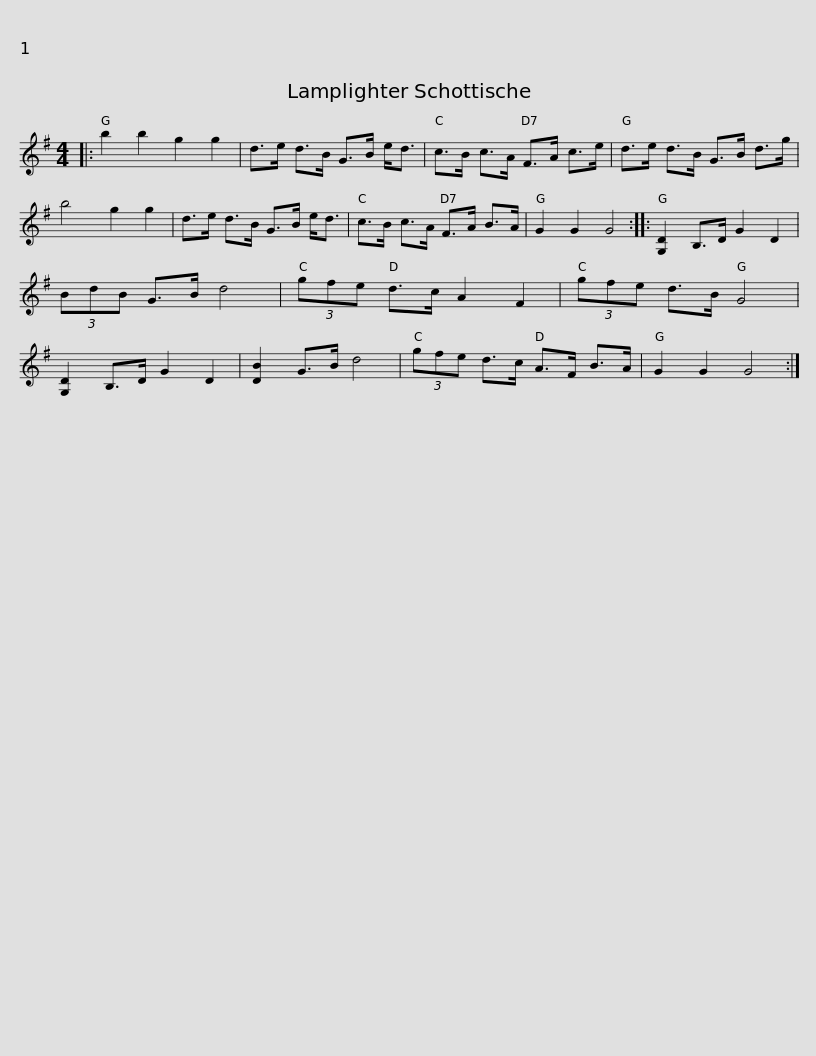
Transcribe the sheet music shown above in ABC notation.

X:1
L:1/8
M:4/4
I:linebreak $
K:G
V:1 treble
V:1
|: b2 b2 g2 g2 | d>e d>B G>B e<d | c>B c>A F>A c>e | d>e d>B G>B d>g | b4 g2 g2 |$ %5
 d>e d>B G>B e<d | c>B c>A F>A B>A | G2 G2 G4 :: [G,D]2 B,>D G2 D2 | (3BdB G>B d4 | %10
 (3gfe d>c A2 F2 |$ (3gfe d>B G4 | [G,D]2 B,>D G2 D2 | [DB]2 G>B d4 | (3gfe d>c A>F B>A | %15
 G2 G2 G4 :| %16
